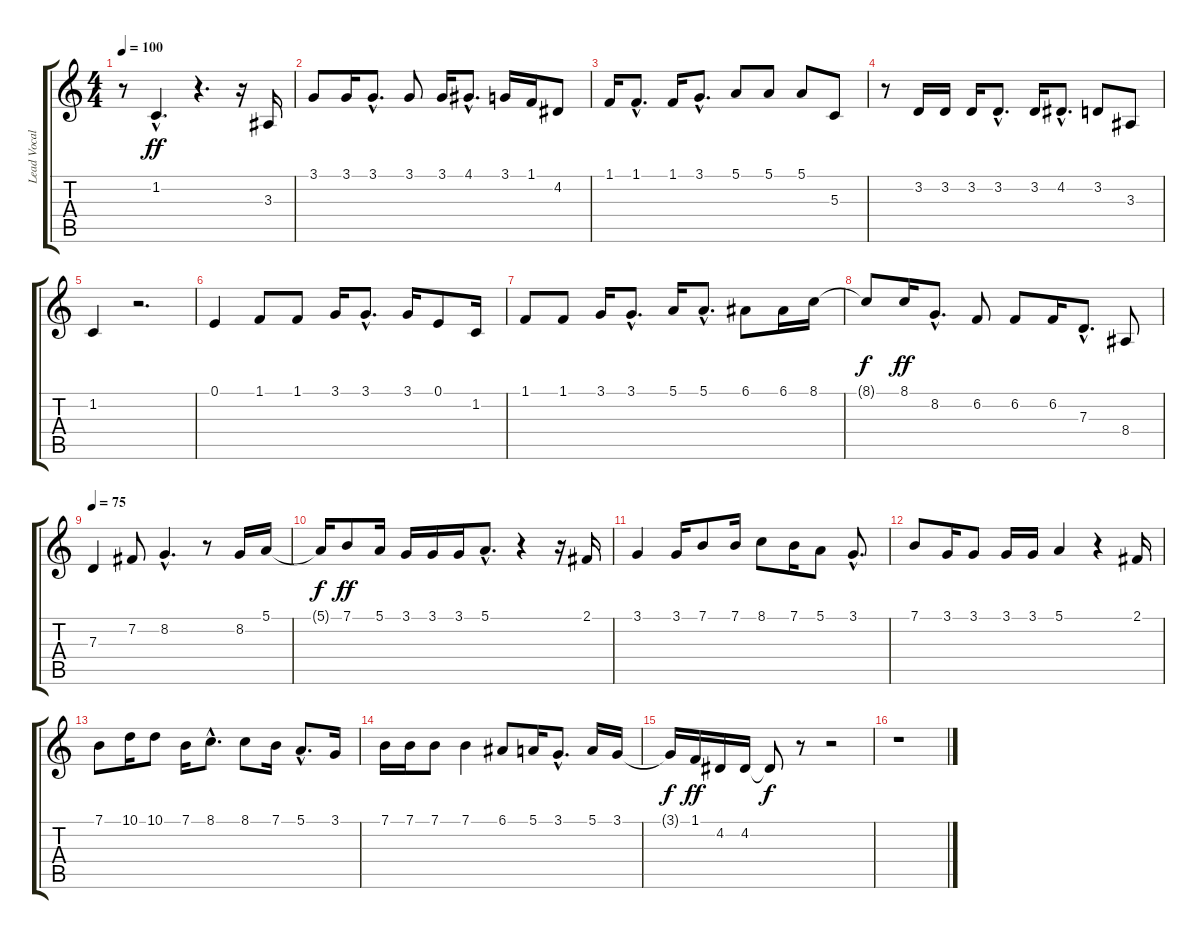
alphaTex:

\track ("Lead Vocals" "Lead Vocal") {instrument stringensemble1}
\staff {score tabs}
\tuning (E4 B3 G3 D3 A2 E2) {hide}
\ts (4 4)
\tempo 100
\clef g2
\ks c
r.8{dy ff} 1.2{hac}.4{d} r.4{d} r.16 3.3.16 |
3.1.8 3.1.16 3.1{hac}.8{d} 3.1.8 3.1.16 4.1{hac}.8{d} 3.1.16 1.1.16 4.2.8 |
1.1.16 1.1{hac}.8{d} 1.1.16 3.1{hac}.8{d} 5.1.8 5.1.8 5.1.8 5.3.8 |
r.8 3.2.16 3.2.16 3.2.16 3.2{hac}.8{d} 3.2.16 4.2{hac}.8{d} 3.2.8 3.3.8 |
1.2.4 r.2{d} |
0.1.4 1.1.8 1.1.8 3.1.16 3.1{hac}.8{d} 3.1.16 0.1.8 1.2.16 |
1.1.8 1.1.8 3.1.16 3.1{hac}.8{d} 5.1.16 5.1{hac}.8{d} 6.1.8 6.1.16 8.1.16 |
8.1{t}.8{dy f} 8.1.16{dy ff} 8.2{hac}.8{d} 6.2.8 6.2.8 6.2.16 7.3{hac}.8{d} 8.4.8 |
\tempo 75
7.3.4 7.2.8 8.2{hac}.4{d} r.8 8.2.16 5.1.16 |
5.1{t}.16{dy f} 7.1.8{dy ff} 5.1.16 3.1.16 3.1.16 3.1.16 5.1{hac}.8{d} r.4 r.16 2.1.16 |
3.1.4 3.1.16 7.1.8 7.1.16 8.1.8 7.1.16 5.1.8 3.1{hac}.8{d} |
7.1.8 3.1.16 3.1.8 3.1.16 3.1.16 5.1.4 r.4 2.1.16 |
7.1.8 10.1.16 10.1.8 7.1.16 8.1{hac}.8{d} 8.1.8 7.1.16 5.1{hac}.8{d} 3.1.16 |
7.1.16 7.1.16 7.1.8 7.1.4 6.1.8 5.1.16 3.1{hac}.8{d} 5.1.16 3.1.16 |
3.1{t}.16{dy f} 1.1.16{dy ff} 4.2.16 4.2.16 4.2{t}.8{dy f} r.8 r.2 |
r.1
